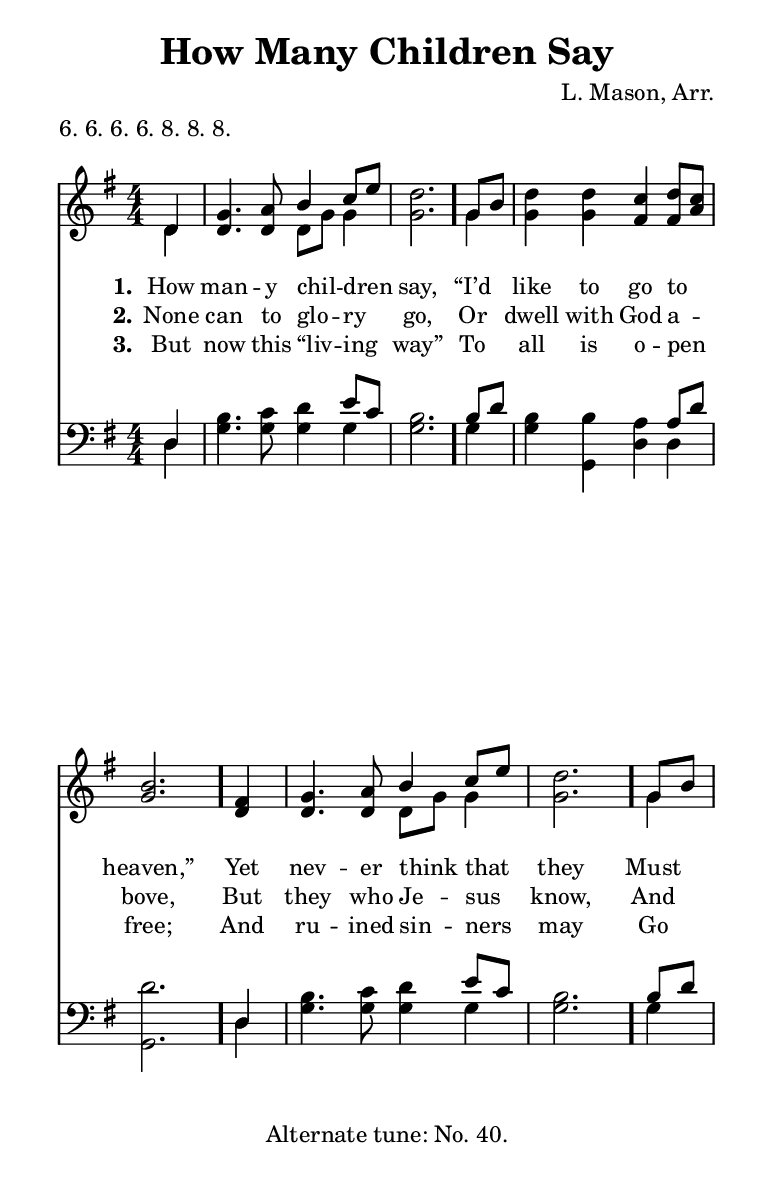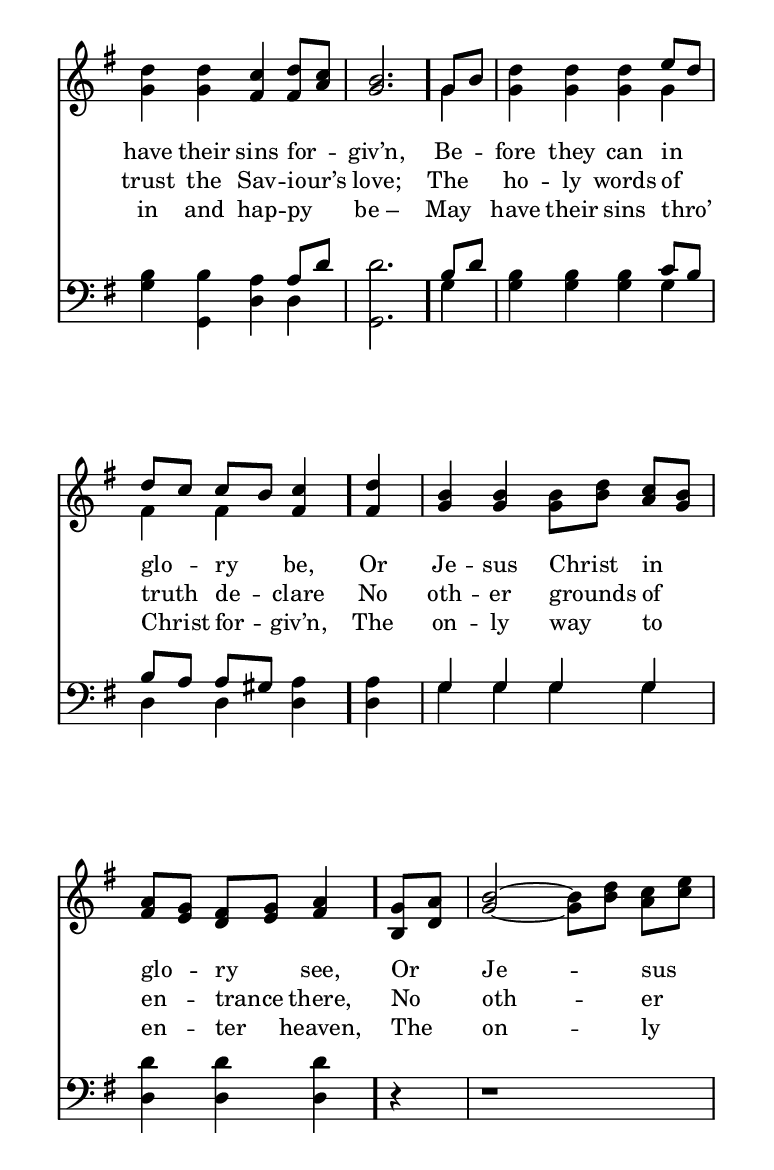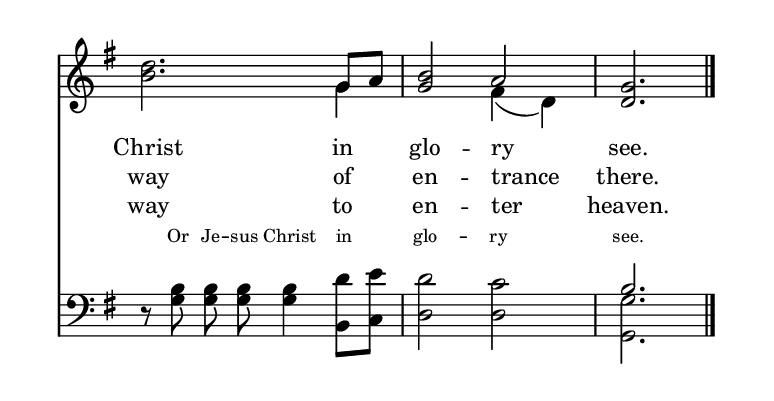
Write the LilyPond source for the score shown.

\include "common/global.ily"
\paper {
  \include "common/paper.ily"
  system-count = #(cond (is-eogsized 4) (#t #f))
  oddFooterMarkup = \markup { \fill-line { \on-the-fly \first-page "Alternate tune: No. 40." } }
}

\header{
  %children
  hymnnumber = "307"
  title = "How Many Children Say"
  tunename = "Lischer"
  meter = "6. 6. 6. 6. 8. 8. 8." % original has 6. 6. 6. 6. 8. 8.
  poet = ""
  composer = "L. Mason, Arr."
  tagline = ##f
}

global = {
  \include "common/overrides.ily"
  \override Staff.TimeSignature.style = #'numbered
  \time 4/4
  \override Score.MetronomeMark.transparent = ##t % hide all fermata changes too
  \tempo 4=100
  \key g \major
  \partial 4
  \autoBeamOff
}

notesSoprano = {
\global
\relative c' {

  d4 | g4. a8 b4 c8[ e] | d2.
  g,8[ b] | d4 d c d8[ c] | b2. \eogbreak
  fis4 | g4. a8 b4 c8[ e] | d2.
  g,8[ b] | d4 d c d8[ c] | b2. \eogbreak

  g8[ b] | d4 d d e8[ d] | d[ c] c[ b] c4
  d4 | b b b8[ d] c[ b] | a[ g] fis[ g] a4
  g8[ a] | b2 ~ b8[ d] c[ e] | d2. g,8[ a] | b2 a | g2.

  \bar "|."

}
}

notesAlto = {
\global
\relative e' {

  d4 | d4. d8 d[ g] g4 | g2.
  g4 | g g fis fis8[ a] | g2.
  d4 | d4. d8 d[ g] g4 | g2.
  g4 | g g fis fis8[ a] | g2.

  g4 | g g g g | fis fis fis
  fis4 | g g g8[ b] a[ g] | fis[ e] d[ e] fis4
  b,8[ d] | g2 ~ g8[ b] a[ c] | b2. g4 | g2 fis4( d) | d2.

}
}

notesTenor = {
\global
\relative a, {

  d4 | b'4. c8 d4 e8[ c] | b2.
  b8[ d] | b4 b a a8[ d] | d2.
  d,4 | b'4. c8 d4 e8[ c] | b2.
  b8[ d] | b4 b a a8[ d] | d2.

  b8[ d] | b4 b b c8[ b] | b[ a] a[ gis] a4
  a4 | g g g g | d' d d
  r4 | r1 | r8 b8 b b b4 d8[ e] | d2 c | b2.

}
}

notesBass = {
\global
\relative f {

  d4 | g4. g8 g4 g | g2.
  g4 | g g, d' d | g,2.
  d'4 | g4. g8 g4 g | g2.
  g4 | g g, d' d | g,2.

  g'4 | g g g g | d d d
  d4 | g g g g | d d d
  r4 | r1 | r8 g g g g4 b,8[ c] | d2 d | <g g,>2.

}
}

notesAlign = {
\global
\relative e' {

  c4 | c4. c8 c[ c] c[ c] | c2.
  c4 | c c c c8[ c] | c2.
  c4 | c4. c8 c[ c] c[ c] | c2.
  c4 | c c c c8[ c] | c2.

  c4 | c c c c8[ c] | c[ c] c[ c] c4
  c4 | c c c8[ c] c[ c] | c[ c] c[ c] c4
  c,8[ c] | c2 ~ c8[ c] c[ c] | c2. c4 | c2 c4( c) | c2.

}
}

wordsA = \lyricmode {
\set stanza = "1."

How man -- y chil -- dren say, \bar "."
“I’d like to go to heaven,” \bar "."
Yet nev -- er think that they \bar "."
Must have their sins for -- giv’n, \bar "."
Be -- fore they can in glo -- ry be, \bar "."
%{HIDE>%} Or Je -- sus Christ in glo -- ry see, %{<HIDE%} \bar "."
Or Je -- sus Christ in glo -- ry see. \bar "."

}

wordsB = \lyricmode {
\set stanza = "2."

None can to glo -- ry go,
Or dwell with God a -- bove,
But they who Je -- sus know,
And trust the Sav -- iour’s love;
The ho -- ly words of truth de -- clare
%{HIDE>%} No oth -- er grounds of en -- trance there, %{<HIDE%}
No oth -- er way of en -- trance there.

}

wordsC = \lyricmode {
\set stanza = "3."

But now this “liv -- ing way”
To all is o -- pen free;
And ru -- ined sin -- ners may
Go in and hap -- py be_–
May have their sins thro’ Christ for -- giv’n,
%{HIDE>%} The on -- ly way to en -- ter heaven, %{<HIDE%}
The on -- ly way to en -- ter heaven.

}

underWords = \lyricmode {
\override LyricText.font-size = #-2

\repeat unfold 40 \skip 4
Or Je -- sus Christ in glo -- ry see.

}

\score {
  \context ChoirStaff <<
    \context Staff = upper <<
      \set Staff.autoBeaming = ##f
      \set ChoirStaff.systemStartDelimiter = #'SystemStartBar
      \set ChoirStaff.printPartCombineTexts = ##f
      \partcombine #'(2 . 11) \notesSoprano \notesAlto
      \context NullVoice = aligned { \voiceOne << \notesAlign >> }
      \context Lyrics = one   \lyricsto aligned \wordsA
      \context Lyrics = two   \lyricsto aligned \wordsB
      \context Lyrics = three \lyricsto aligned \wordsC
    >>
    \context Staff = men <<
      \set Staff.autoBeaming = ##f
      \clef bass
      \set ChoirStaff.printPartCombineTexts = ##f
      \partcombine #'(2 . 11) \notesTenor \notesBass
      \context NullVoice = tenors { \voiceOne << \notesTenor >> }
      \context Lyrics = four \with { alignAboveContext = men } \lyricsto tenors \underWords
    >>
  >>
  \layout {
    \include "common/layout.ily"
  }
  #(cond ((ly:get-option 'eog-midi-permitted) #{ \midi{
    \include "common/midi.ily"
  } #}))
}

\version "2.19.49"  % necessary for upgrading to future LilyPond versions.

% vi:set et ts=2 sw=2 ai nocindent syntax=lilypond:
